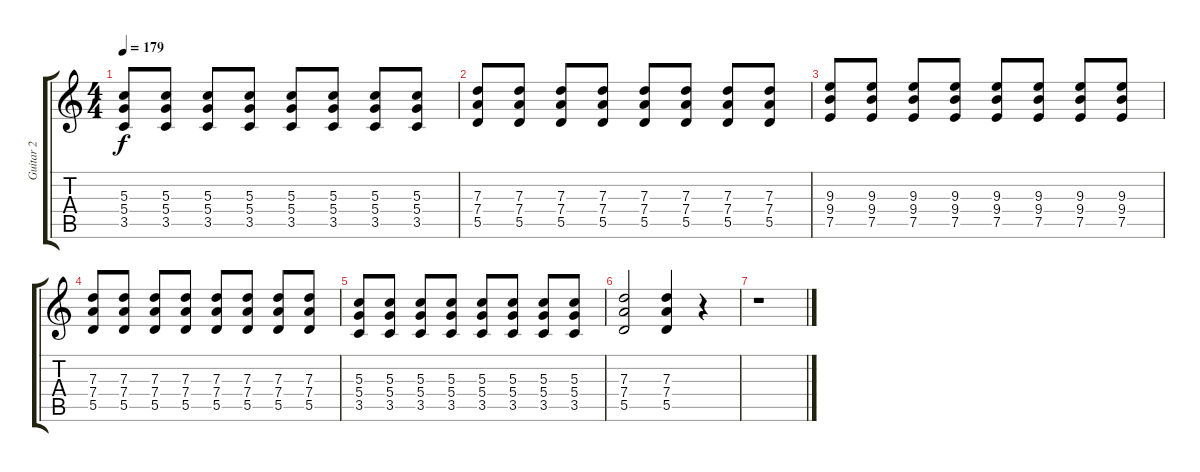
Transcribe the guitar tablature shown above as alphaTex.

\track ("Guitar 2" "Guitar 2") {instrument distortionguitar}
\staff {score tabs}
\tuning (E4 B3 G3 D3 A2 E2) {hide}
\ts (4 4)
\tempo 179
\clef g2
\ks c
(5.3 5.4 3.5).8{dy f} (5.3 5.4 3.5).8 (5.3 5.4 3.5).8 (5.3 5.4 3.5).8 (5.3 5.4 3.5).8 (5.3 5.4 3.5).8 (5.3 5.4 3.5).8 (5.3 5.4 3.5).8 |
(7.3 7.4 5.5).8 (7.3 7.4 5.5).8 (7.3 7.4 5.5).8 (7.3 7.4 5.5).8 (7.3 7.4 5.5).8 (7.3 7.4 5.5).8 (7.3 7.4 5.5).8 (7.3 7.4 5.5).8 |
(9.3 9.4 7.5).8 (9.3 9.4 7.5).8 (9.3 9.4 7.5).8 (9.3 9.4 7.5).8 (9.3 9.4 7.5).8 (9.3 9.4 7.5).8 (9.3 9.4 7.5).8 (9.3 9.4 7.5).8 |
(7.3 7.4 5.5).8 (7.3 7.4 5.5).8 (7.3 7.4 5.5).8 (7.3 7.4 5.5).8 (7.3 7.4 5.5).8 (7.3 7.4 5.5).8 (7.3 7.4 5.5).8 (7.3 7.4 5.5).8 |
(5.3 5.4 3.5).8 (5.3 5.4 3.5).8 (5.3 5.4 3.5).8 (5.3 5.4 3.5).8 (5.3 5.4 3.5).8 (5.3 5.4 3.5).8 (5.3 5.4 3.5).8 (5.3 5.4 3.5).8 |
(7.3 7.4 5.5).2 (7.3 7.4 5.5).4 r.4 |
r.1
